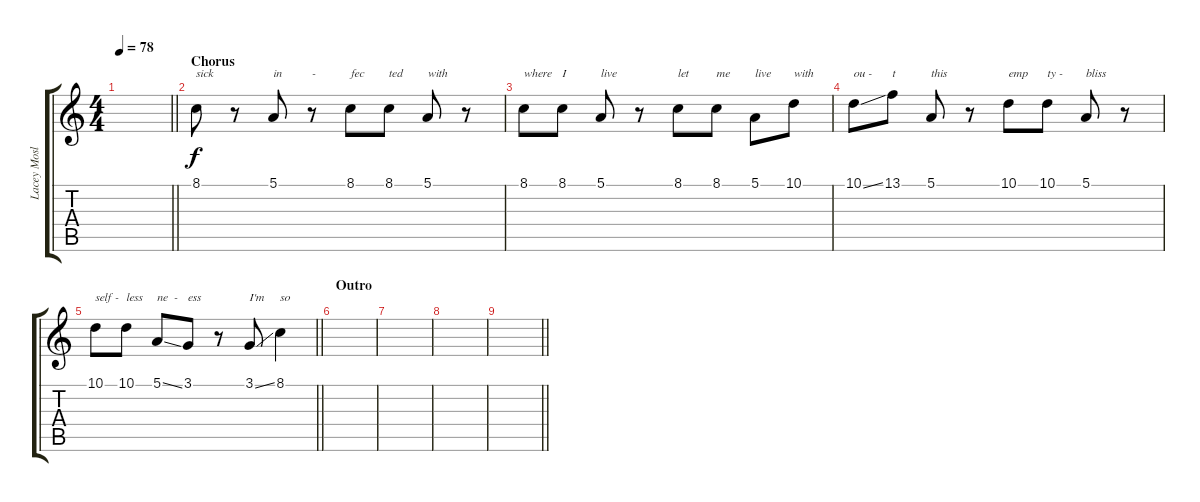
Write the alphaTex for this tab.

\track ("Lacey Mosley" "Lacey Mosl") {instrument oboe}
\staff {score tabs}
\tuning (E4 B3 G3 D3 A2 E2) {hide}
\ts (4 4)
\tempo 78
\clef g2
\barLineRight lightlight
\ks c
|
\section ("" "Chorus")
8.1.8{txt "sick"} r.8 5.1.8{txt "in"} r.8{txt "-"} 8.1.8{txt "fec"} 8.1.8{txt "ted"} 5.1.8{txt "with"} r.8 |
8.1.8{txt "where"} 8.1.8{txt "I"} 5.1.8{txt "live"} r.8 8.1.8{txt "let"} 8.1.8{txt "me"} 5.1.8{txt "live"} 10.1.8{txt "with"} |
10.1{ss}.8{txt "ou -"} 13.1.8{txt "t"} 5.1.8{txt "this"} r.8 10.1.8{txt "emp"} 10.1.8{txt "ty - "} 5.1.8{txt "bliss"} r.8 |
\barLineRight lightlight
10.1.8{txt "self - "} 10.1.8{txt "less"} 5.1{ss}.8{txt "ne  - "} 3.1.8{txt "ess"} r.8 3.1{ss}.8{txt "I'm"} 8.1.4{txt "so"} |
\section ("" "Outro")
|
|
|
\barLineRight lightlight
